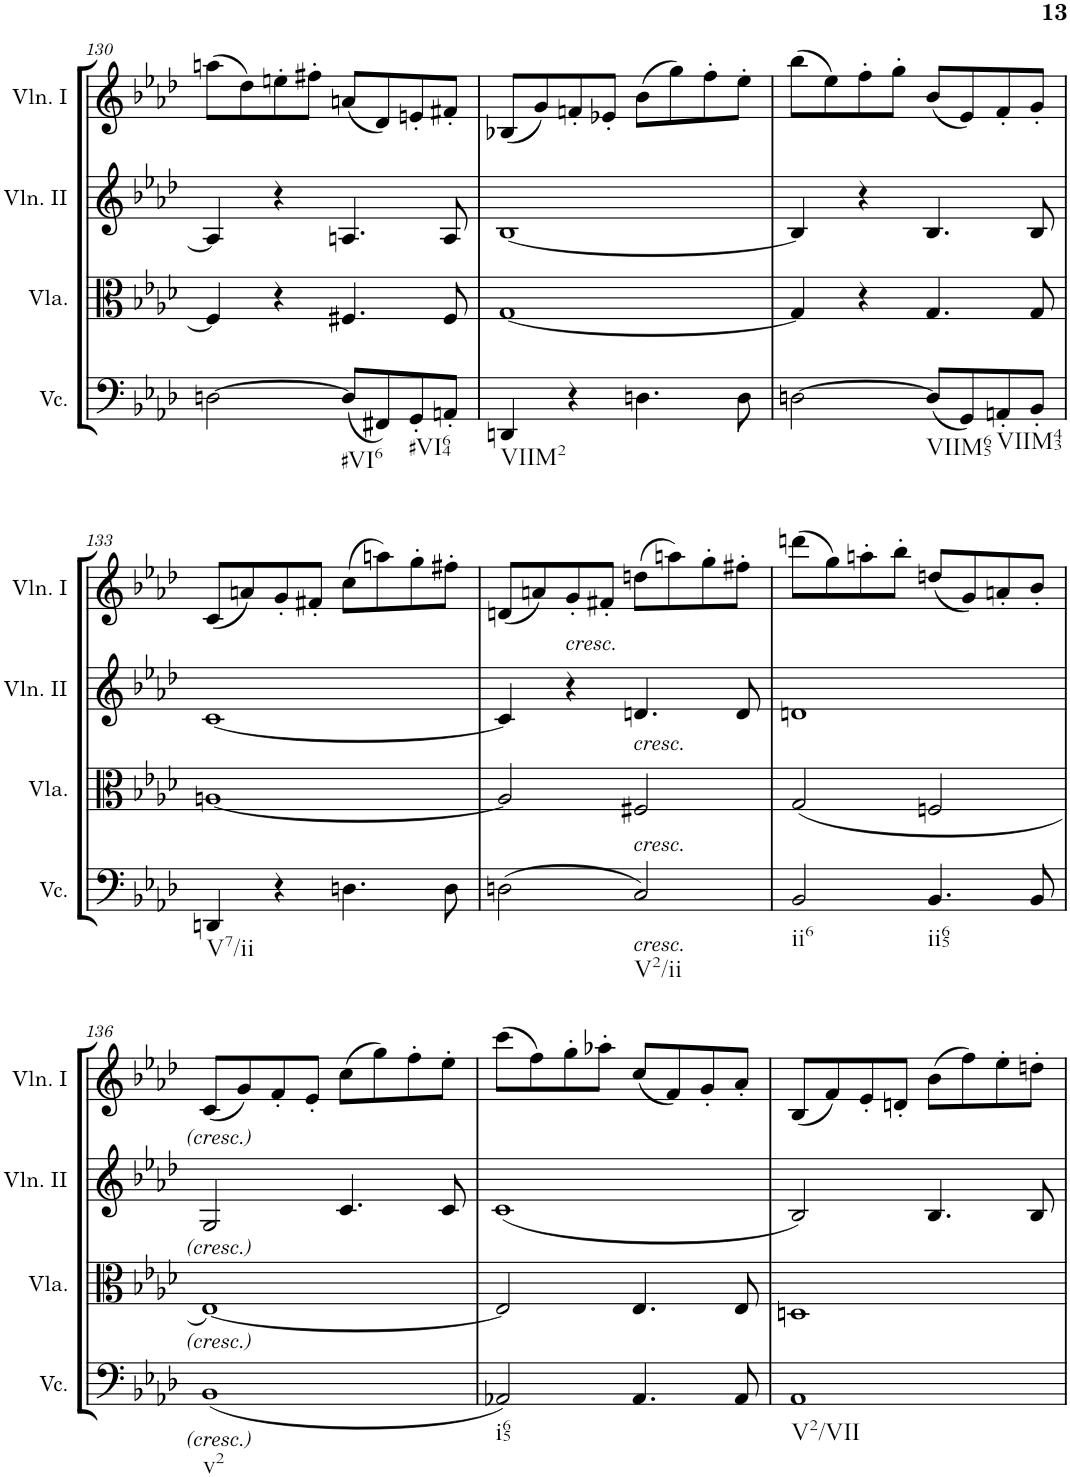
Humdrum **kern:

**kern	**kern	**kern	**kern
*part4	*part3	*part2	*part1
*staff4	*staff3	*staff2	*staff1
*I"Violoncello	*I"Viola	*I"Violino II	*I"Violino I
*I'Vc.	*I'Vla.	*I'Vln. II	*I'Vln. I
!!LO:PB:g=z
*clefF4	*clefC3	*clefG2	*clefG2
*k[b-e-a-d-]	*k[b-e-a-d-]	*k[b-e-a-d-]	*k[b-e-a-d-]
*M2/2	*M2/2	*M2/2	*M2/2
*met(c|)	*met(c|)	*met(c|)	*met(c|)
=130	=130	=130	=130
[2Dn\	4F#/]	4A/]	(8aan\L
.	.	.	8dd-\)
.	4r	4r	8een'\
.	.	.	8ff#X'\J
!LO:TX:b:t=#VI6	!	!	!
(8D/L]	4.F#X/	4.An/	(8an/L
8FF#X/)	.	.	8d-/)
!LO:TX:b:t=#VI64	!	!	!
8GG'/	.	.	8en'/
8AAn'/J	8F#/	8A/	8f#X'/J
=131	=131	=131	=131
!LO:TX:b:t=VIIM2	!	!	!
4DDn/	[1G	[1B-	(8B-X/L
.	.	.	8g/)
4r	.	.	8fn'/
.	.	.	8e-X'/J
4.Dn\	.	.	(8b-\L
.	.	.	8gg\)
.	.	.	8ff'\
8D\	.	.	8ee-'\J
=132	=132	=132	=132
[2Dn\	4G/]	4B-/]	(8bb-\L
.	.	.	8ee-\)
.	4r	4r	8ff'\
.	.	.	8gg'\J
!LO:TX:b:t=VIIM65	!	!	!
(8D/L]	4.G/	4.B-/	(8b-/L
8GG/)	.	.	8e-/)
!LO:TX:b:t=VIIM43	!	!	!
8AAn'/	.	.	8f'/
8BB-'/J	8G/	8B-/	8g'/J
!!LO:LB:g=z
=133	=133	=133	=133
!LO:TX:b:t=V7/ii	!	!	!
4DDn/	[1An	[1c	(8c/L
.	.	.	8an/)
4r	.	.	8g'/
.	.	.	8f#X'/J
4.Dn\	.	.	(8cc\L
.	.	.	8aan\)
.	.	.	8gg'\
8D\	.	.	8ff#X'\J
=134	=134	=134	=134
(2Dn\	2A/]	4c/]	(8dn/L
.	.	.	8an/)
!	!	!	!LO:TX:b:i:t=cresc.
.	.	4r	8g'/
.	.	.	8f#X'/J
!	!	!LO:TX:b:i:t=cresc.	!
!	!LO:TX:b:i:t=cresc.	!	!
!LO:TX:b:i:t=cresc.	!	!	!
!LO:TX:b:t=V2/ii	!	!	!
2C/)	2F#X/	4.dn/	(8ddn\L
.	.	.	8aan\)
.	.	.	8gg'\
.	.	8d/	8ff#X'\J
=135	=135	=135	=135
!LO:TX:b:t=ii6	!	!	!
2BB-/	(2G/	1dn	(8dddn\L
.	.	.	8gg\)
.	.	.	8aan'\
.	.	.	8bb-'\J
!LO:TX:b:t=ii65	!	!	!
4.BB-/	2Fn/	.	(8ddn/L
.	.	.	8g/)
.	.	.	8an'/
8BB-/	.	.	8b-'/J
!!LO:LB:g=z
=136	=136	=136	=136
!LO:TX:b:t=v2	!	!	!
(1BB-	[1E-)	2G/	(8c/L
.	.	.	8g/)
.	.	.	8f'/
.	.	.	8e-'/J
.	.	4.c/	(8cc\L
.	.	.	8gg\)
.	.	.	8ff'\
.	.	8c/	8ee-'\J
=137	=137	=137	=137
!LO:TX:b:t=i65	!	!	!
2AA-X/)	2E-/]	(1c	(8ccc\L
.	.	.	8ff\)
.	.	.	8gg'\
.	.	.	8aa-X'\J
4.AA-/	4.E-/	.	(8cc/L
.	.	.	8f/)
.	.	.	8g'/
8AA-/	8E-/	.	8a-'/J
=138	=138	=138	=138
!LO:TX:b:t=V2/VII	!	!	!
1AA-	1Dn	2B-/)	(8B-/L
.	.	.	8f/)
.	.	.	8e-'/
.	.	.	8dn'/J
.	.	4.B-/	(8b-\L
.	.	.	8ff\)
.	.	.	8ee-'\
.	.	8B-/	8ddn'\J
=	=	=	=
*-	*-	*-	*-
